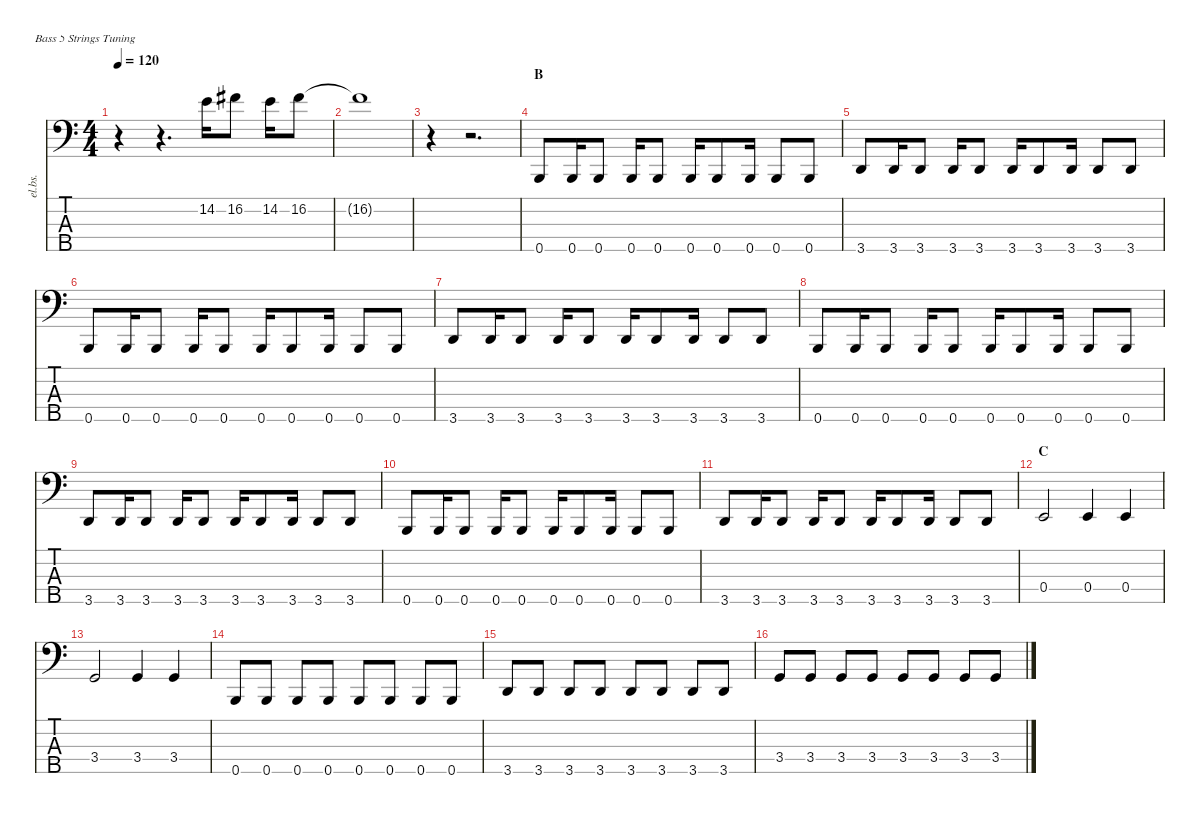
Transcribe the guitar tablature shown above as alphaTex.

\defaultSystemsLayout 4
\hideDynamics
\bracketExtendMode nobrackets
\otherSystemsTrackNameOrientation horizontal
\track ("Bass" "el.bs.") {instrument electricbasspick}
\staff {score tabs}
\tuning (G2 D2 A1 E1 B0)
\ts (4 4)
\tempo 120
\clef f4
\ks c
r.4{dy f} r.4{d} 14.2.16 16.2{acc #}.8 14.2.16 16.2{acc #}.8 |
16.2{t acc #}.1 |
r.4 r.2{d} |
\section ("" "B")
0.5.8 0.5.16 0.5.8 0.5.16 0.5.8 0.5.16 0.5.8 0.5.16 0.5.8 0.5.8 |
3.5.8 3.5.16 3.5.8 3.5.16 3.5.8 3.5.16 3.5.8 3.5.16 3.5.8 3.5.8 |
0.5.8 0.5.16 0.5.8 0.5.16 0.5.8 0.5.16 0.5.8 0.5.16 0.5.8 0.5.8 |
3.5.8 3.5.16 3.5.8 3.5.16 3.5.8 3.5.16 3.5.8 3.5.16 3.5.8 3.5.8 |
0.5.8 0.5.16 0.5.8 0.5.16 0.5.8 0.5.16 0.5.8 0.5.16 0.5.8 0.5.8 |
3.5.8 3.5.16 3.5.8 3.5.16 3.5.8 3.5.16 3.5.8 3.5.16 3.5.8 3.5.8 |
0.5.8 0.5.16 0.5.8 0.5.16 0.5.8 0.5.16 0.5.8 0.5.16 0.5.8 0.5.8 |
3.5.8 3.5.16 3.5.8 3.5.16 3.5.8 3.5.16 3.5.8 3.5.16 3.5.8 3.5.8 |
\section ("" "C")
0.4.2 0.4.4 0.4.4 |
3.4.2 3.4.4 3.4.4 |
0.5.8 0.5.8 0.5.8 0.5.8 0.5.8 0.5.8 0.5.8 0.5.8 |
3.5.8 3.5.8 3.5.8 3.5.8 3.5.8 3.5.8 3.5.8 3.5.8 |
3.4.8 3.4.8 3.4.8 3.4.8 3.4.8 3.4.8 3.4.8 3.4.8
